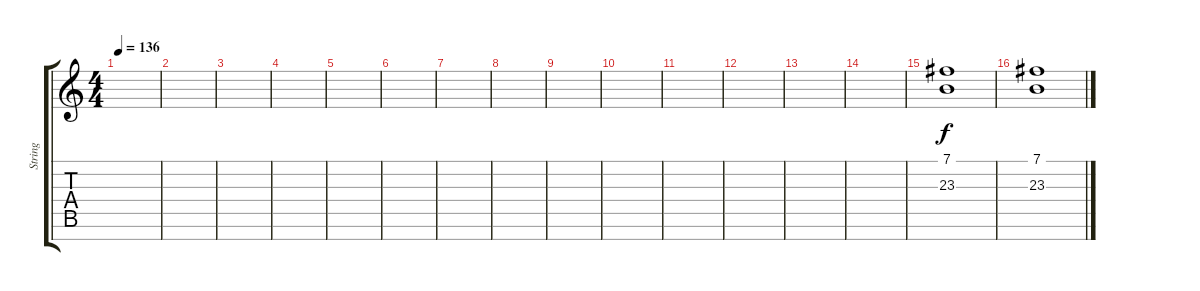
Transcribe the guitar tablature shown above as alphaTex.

\track ("String" "String") {instrument stringensemble1}
\staff {score tabs}
\tuning (E4 B3 G3 D3 A2 E2 B1) {hide}
\ts (4 4)
\tempo 136
\clef g2
\ks c
|
|
|
|
|
|
|
|
|
|
|
|
|
|
(7.1 23.3).1 |
(7.1 23.3).1
